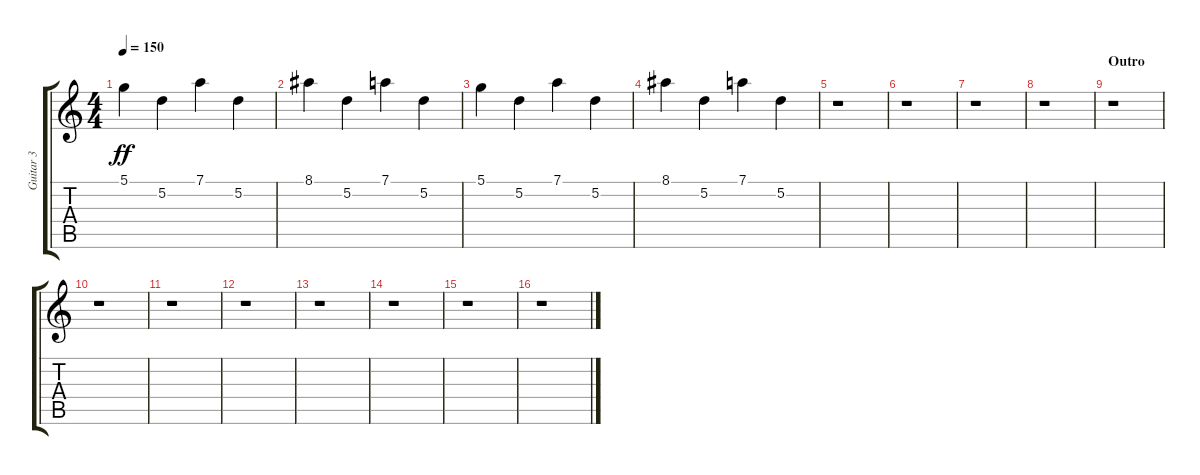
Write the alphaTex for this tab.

\track ("Guitar 3" "Guitar 3") {instrument electricguitarclean}
\staff {score tabs}
\tuning (D4 A3 F3 C3 G2 D2) {hide}
\ts (4 4)
\tempo 150
\clef g2
\ks c
5.1.4{dy ff} 5.2.4 7.1.4 5.2.4 |
8.1.4 5.2.4 7.1.4 5.2.4 |
5.1.4 5.2.4 7.1.4 5.2.4 |
8.1.4 5.2.4 7.1.4 5.2.4 |
r.1 |
r.1 |
r.1 |
r.1 |
\section ("" "Outro")
r.1 |
r.1 |
r.1 |
r.1 |
r.1 |
r.1 |
r.1 |
r.1
